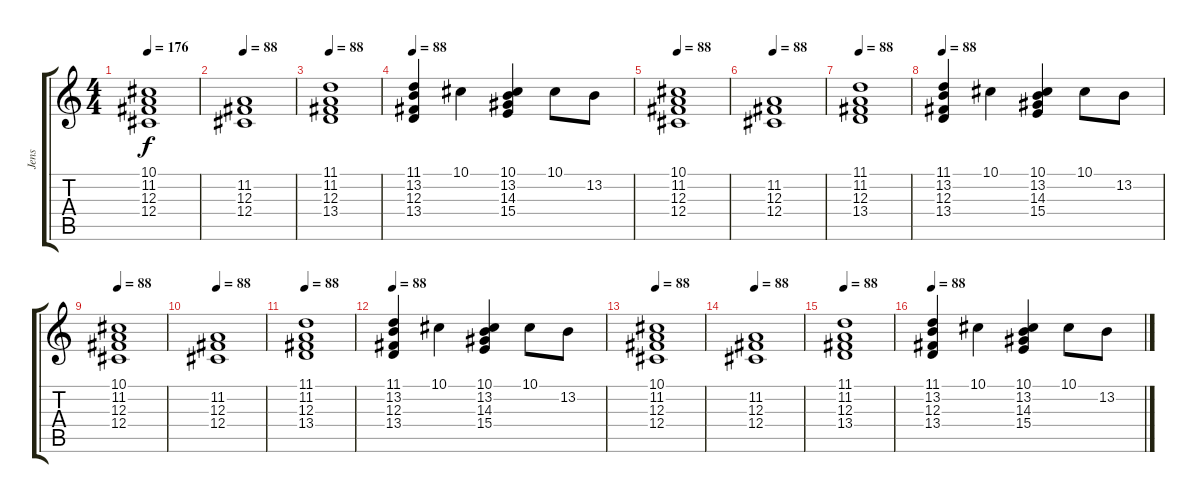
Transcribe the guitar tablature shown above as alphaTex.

\track ("Jens" "Jens") {instrument choiraahs}
\staff {score tabs}
\tuning (Eb4 Bb3 Gb3 Db3 Ab2 Eb2) {hide}
\ts (4 4)
\tempo 176
\tempo 88
\tempo 176
\clef g2
\ks c
(10.1 11.2 12.3 12.4).1{dy f instrument choiraahs} |
\tempo 88
(11.2 12.3 12.4).1 |
\tempo 88
(11.1 11.2 12.3 13.4).1 |
\tempo 88
(11.1 13.2 12.3 13.4).4 10.1.4 (10.1 13.2 14.3 15.4).4 10.1.8 13.2.8 |
\tempo 88
(10.1 11.2 12.3 12.4).1 |
\tempo 88
(11.2 12.3 12.4).1 |
\tempo 88
(11.1 11.2 12.3 13.4).1 |
\tempo 88
(11.1 13.2 12.3 13.4).4 10.1.4 (10.1 13.2 14.3 15.4).4 10.1.8 13.2.8 |
\tempo 88
(10.1 11.2 12.3 12.4).1 |
\tempo 88
(11.2 12.3 12.4).1 |
\tempo 88
(11.1 11.2 12.3 13.4).1 |
\tempo 88
(11.1 13.2 12.3 13.4).4 10.1.4 (10.1 13.2 14.3 15.4).4 10.1.8 13.2.8 |
\tempo 88
(10.1 11.2 12.3 12.4).1 |
\tempo 88
(11.2 12.3 12.4).1 |
\tempo 88
(11.1 11.2 12.3 13.4).1 |
\tempo 88
(11.1 13.2 12.3 13.4).4 10.1.4 (10.1 13.2 14.3 15.4).4 10.1.8 13.2.8
